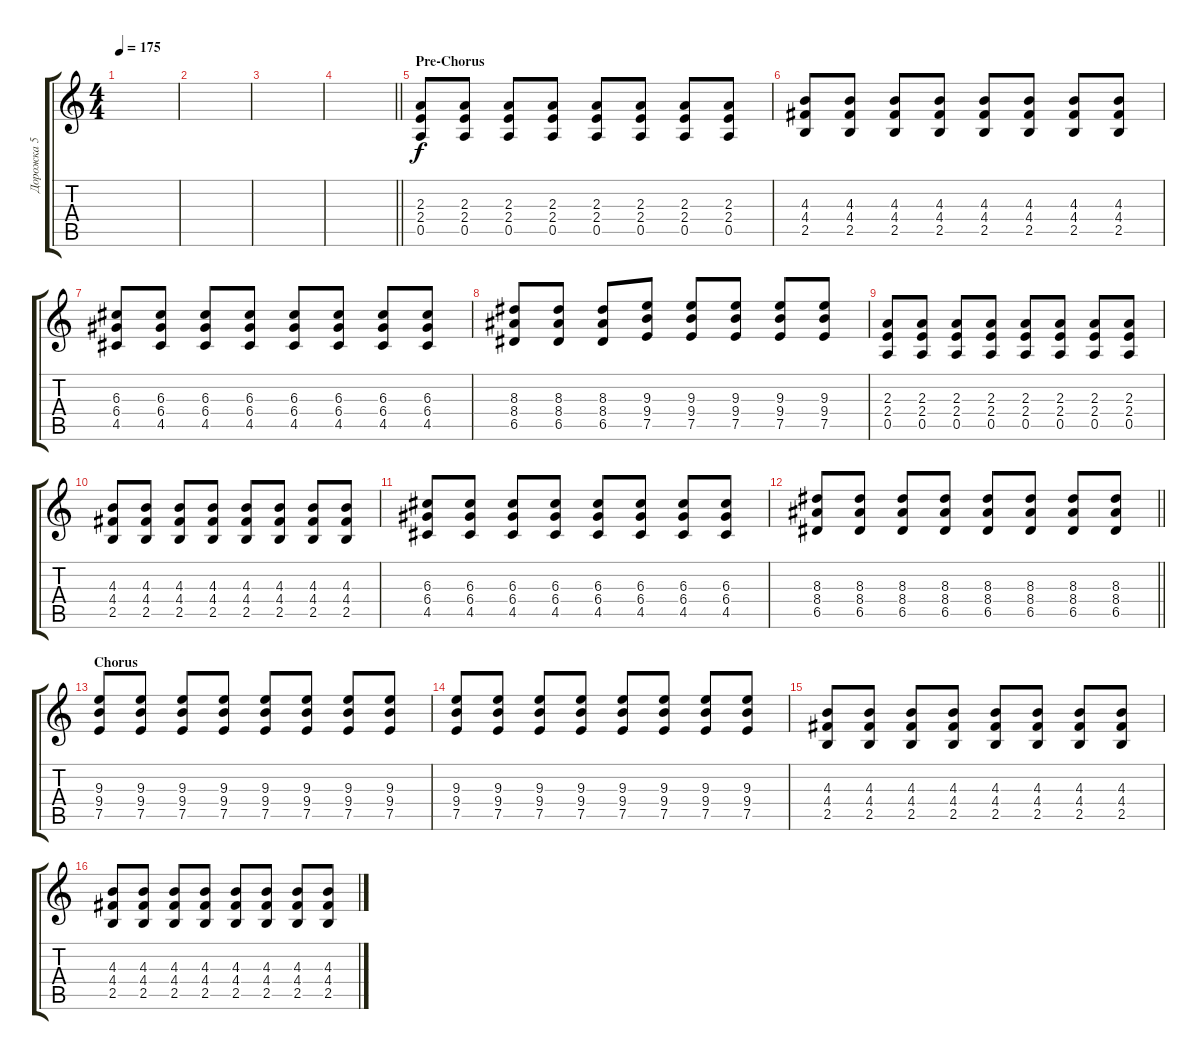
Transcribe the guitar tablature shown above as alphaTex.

\track ("Дорожка 5" "Дорожка 5") {instrument distortionguitar}
\staff {score tabs}
\tuning (E4 B3 G3 D3 A2 E2) {hide}
\ts (4 4)
\tempo 175
\clef g2
\ks c
|
|
|
\barLineRight lightlight
|
\section ("" "Pre-Chorus")
(2.3 2.4 0.5).8 (2.3 2.4 0.5).8 (2.3 2.4 0.5).8 (2.3 2.4 0.5).8 (2.3 2.4 0.5).8 (2.3 2.4 0.5).8 (2.3 2.4 0.5).8 (2.3 2.4 0.5).8 |
(4.3 4.4 2.5).8 (4.3 4.4 2.5).8 (4.3 4.4 2.5).8 (4.3 4.4 2.5).8 (4.3 4.4 2.5).8 (4.3 4.4 2.5).8 (4.3 4.4 2.5).8 (4.3 4.4 2.5).8 |
(6.3 6.4 4.5).8 (6.3 6.4 4.5).8 (6.3 6.4 4.5).8 (6.3 6.4 4.5).8 (6.3 6.4 4.5).8 (6.3 6.4 4.5).8 (6.3 6.4 4.5).8 (6.3 6.4 4.5).8 |
(8.3 8.4 6.5).8 (8.3 8.4 6.5).8 (8.3 8.4 6.5).8 (9.3 9.4 7.5).8 (9.3 9.4 7.5).8 (9.3 9.4 7.5).8 (9.3 9.4 7.5).8 (9.3 9.4 7.5).8 |
(2.3 2.4 0.5).8 (2.3 2.4 0.5).8 (2.3 2.4 0.5).8 (2.3 2.4 0.5).8 (2.3 2.4 0.5).8 (2.3 2.4 0.5).8 (2.3 2.4 0.5).8 (2.3 2.4 0.5).8 |
(4.3 4.4 2.5).8 (4.3 4.4 2.5).8 (4.3 4.4 2.5).8 (4.3 4.4 2.5).8 (4.3 4.4 2.5).8 (4.3 4.4 2.5).8 (4.3 4.4 2.5).8 (4.3 4.4 2.5).8 |
(6.3 6.4 4.5).8 (6.3 6.4 4.5).8 (6.3 6.4 4.5).8 (6.3 6.4 4.5).8 (6.3 6.4 4.5).8 (6.3 6.4 4.5).8 (6.3 6.4 4.5).8 (6.3 6.4 4.5).8 |
\barLineRight lightlight
(8.3 8.4 6.5).8 (8.3 8.4 6.5).8 (8.3 8.4 6.5).8 (8.3 8.4 6.5).8 (8.3 8.4 6.5).8 (8.3 8.4 6.5).8 (8.3 8.4 6.5).8 (8.3 8.4 6.5).8 |
\section ("" "Chorus")
(9.3 9.4 7.5).8 (9.3 9.4 7.5).8 (9.3 9.4 7.5).8 (9.3 9.4 7.5).8 (9.3 9.4 7.5).8 (9.3 9.4 7.5).8 (9.3 9.4 7.5).8 (9.3 9.4 7.5).8 |
(9.3 9.4 7.5).8 (9.3 9.4 7.5).8 (9.3 9.4 7.5).8 (9.3 9.4 7.5).8 (9.3 9.4 7.5).8 (9.3 9.4 7.5).8 (9.3 9.4 7.5).8 (9.3 9.4 7.5).8 |
(4.3 4.4 2.5).8 (4.3 4.4 2.5).8 (4.3 4.4 2.5).8 (4.3 4.4 2.5).8 (4.3 4.4 2.5).8 (4.3 4.4 2.5).8 (4.3 4.4 2.5).8 (4.3 4.4 2.5).8 |
(4.3 4.4 2.5).8 (4.3 4.4 2.5).8 (4.3 4.4 2.5).8 (4.3 4.4 2.5).8 (4.3 4.4 2.5).8 (4.3 4.4 2.5).8 (4.3 4.4 2.5).8 (4.3 4.4 2.5).8
